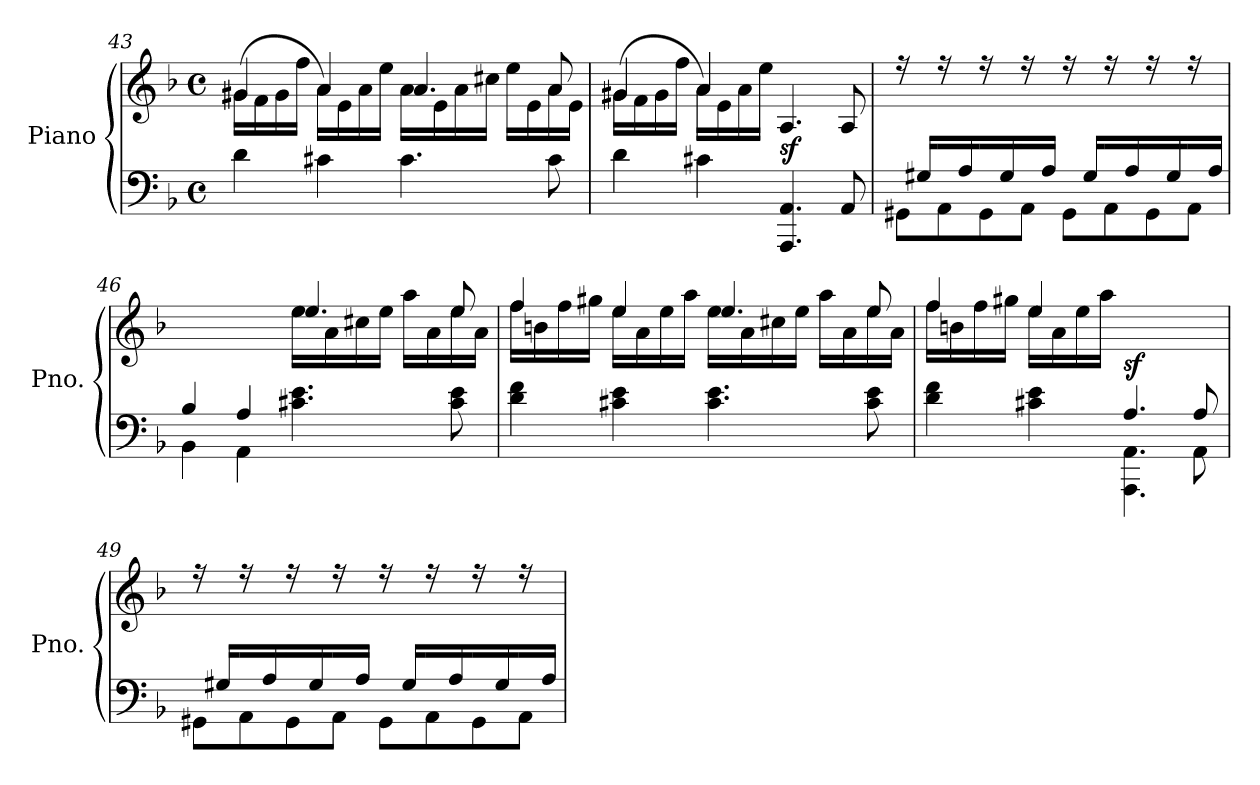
**kern	**kern	**dynam
*part1	*part1	*part1
*staff2	*staff1	*staff1/2
*I"Piano	*	*
*I'Pno.	*	*
*clefF4	*clefG2	*
*k[b-]	*k[b-]	*
*M4/4	*M4/4	*
*met(c)	*met(c)	*
=43	=43	=43
*	*^	*
4d\	(>16g#X\LL	4g#/	.
.	16f\	.	.
.	16g#\	.	.
.	16ff\JJ	.	.
4c#X\	16a\LL)	4a/	.
.	16e\	.	.
.	16a\	.	.
.	16ee\JJ	.	.
4.c#\	16a\LL	4.a/	.
.	16e\	.	.
.	16a\	.	.
.	16cc#X\JJ	.	.
.	16ee\LL	.	.
.	16e\	.	.
8c#\	16a\	8a/	.
.	16e\JJ	.	.
=44	=44	=44	=44
4d\	(>16g#X\LL	4g#/	.
.	16f\	.	.
.	16g#\	.	.
.	16ff\JJ	.	.
4c#X\	16a\LL)	4a/	.
.	16e\	.	.
.	16a\	.	.
.	16ee\JJ	.	.
!	!	!	!LO:DY:b
4.AAA/ 4.AA/	4.A/	2ryy	sf
8AA/	8A/	.	.
*	*v	*v	*
!!LO:LB:g=z
=45	=45	=45
*^	*	*
16ryy	8GG#X\L	16rff	.
16G#X/LL	.	16ryy	.
16ryy	8AA\	16rff	.
16A/	.	16ryy	.
16ryy	8GG#\	16rff	.
16G#/	.	16ryy	.
16ryy	8AA\J	16rff	.
16A/JJ	.	16ryy	.
16ryy	8GG#\L	16rff	.
16G#/LL	.	16ryy	.
16ryy	8AA\	16rff	.
16A/	.	16ryy	.
16ryy	8GG#\	16rff	.
16G#/	.	16ryy	.
16ryy	8AA\J	16rff	.
16A/JJ	.	16ryy	.
=46	=46	=46	=46
*	*	*^	*
4B-/	4BB-\	2ryy	2ryy	.
4A/	4AA\	.	.	.
2ryy	4.c#X\ 4.e\	16ee\LL	4.ee/	.
.	.	16a\	.	.
.	.	16cc#X\	.	.
.	.	16ee\JJ	.	.
.	.	16aa\LL	.	.
.	.	16a\	.	.
.	8c#\ 8e\	16ee\	8ee/	.
.	.	16a\JJ	.	.
*v	*v	*	*	*
=47	=47	=47	=47
4d\ 4f\	16ff\LL	4ff/	.
.	16bn\	.	.
.	16ff\	.	.
.	16gg#X\JJ	.	.
4c#X\ 4e\	16ee\LL	4ee/	.
.	16a\	.	.
.	16ee\	.	.
.	16aa\JJ	.	.
4.c#\ 4.e\	16ee\LL	4.ee/	.
.	16a\	.	.
.	16cc#X\	.	.
.	16ee\JJ	.	.
.	16aa\LL	.	.
.	16a\	.	.
8c#\ 8e\	16ee\	8ee/	.
.	16a\JJ	.	.
=48	=48	=48	=48
*^	*	*	*
2ryy	4d\ 4f\	16ff\LL	4ff/	.
.	.	16bn\	.	.
.	.	16ff\	.	.
.	.	16gg#X\JJ	.	.
.	4c#X\ 4e\	16ee\LL	4ee/	.
.	.	16a\	.	.
.	.	16ee\	.	.
.	.	16aa\JJ	.	.
!	!	!	!	!LO:DY:b
4.A/	4.AAA\ 4.AA\	2ryy	2ryy	sf
8A/	8AA\	.	.	.
*	*	*v	*v	*
!!LO:LB:g=z
=49	=49	=49	=49
16ryy	8GG#X\L	16rff	.
16G#X/LL	.	16ryy	.
16ryy	8AA\	16rff	.
16A/	.	16ryy	.
16ryy	8GG#\	16rff	.
16G#/	.	16ryy	.
16ryy	8AA\J	16rff	.
16A/JJ	.	16ryy	.
16ryy	8GG#\L	16rff	.
16G#/LL	.	16ryy	.
16ryy	8AA\	16rff	.
16A/	.	16ryy	.
16ryy	8GG#\	16rff	.
16G#/	.	16ryy	.
16ryy	8AA\J	16rff	.
16A/JJ	.	16ryy	.
*v	*v	*	*
=	=	=
*-	*-	*-
